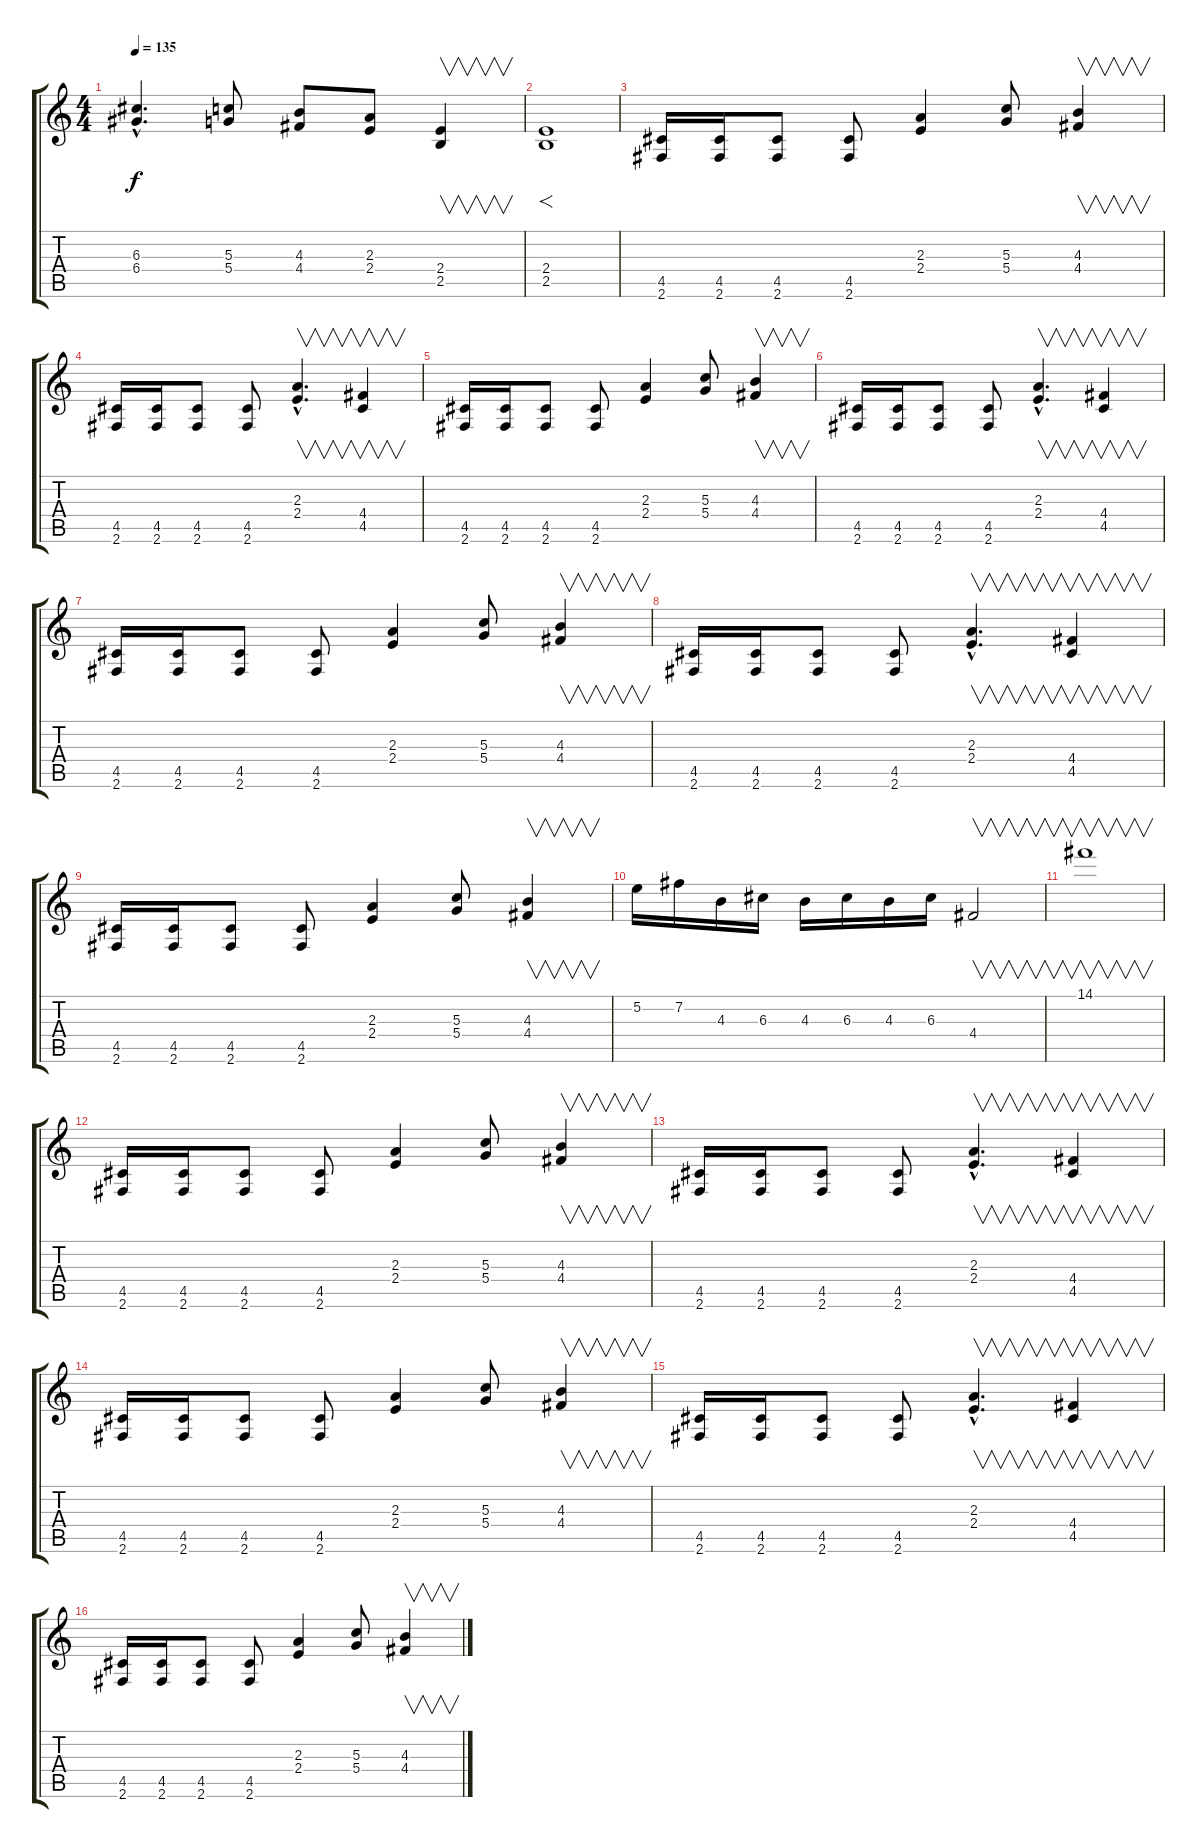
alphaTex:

\track "" {instrument distortionguitar}
\staff {score tabs}
\tuning (E4 B3 G3 D3 A2 E2) {hide}
\ts (4 4)
\tempo 135
\clef g2
\ks c
(6.3{hac} 6.4{hac}).4{d dy f} (5.3 5.4).8 (4.3 4.4).8 (2.3 2.4).8 (2.4 2.5).4{v} |
(2.4 2.5).1{f} |
(4.5 2.6).16 (4.5 2.6).16 (4.5 2.6).8 (4.5 2.6).8 (2.3 2.4).4 (5.3 5.4).8 (4.3 4.4).4{v} |
(4.5 2.6).16 (4.5 2.6).16 (4.5 2.6).8 (4.5 2.6).8 (2.3{hac} 2.4{hac}).4{v d} (4.4 4.5).4{v} |
(4.5 2.6).16 (4.5 2.6).16 (4.5 2.6).8 (4.5 2.6).8 (2.3 2.4).4 (5.3 5.4).8 (4.3 4.4).4{v} |
(4.5 2.6).16 (4.5 2.6).16 (4.5 2.6).8 (4.5 2.6).8 (2.3{hac} 2.4{hac}).4{v d} (4.4 4.5).4{v} |
(4.5 2.6).16 (4.5 2.6).16 (4.5 2.6).8 (4.5 2.6).8 (2.3 2.4).4 (5.3 5.4).8 (4.3 4.4).4{v} |
(4.5 2.6).16 (4.5 2.6).16 (4.5 2.6).8 (4.5 2.6).8 (2.3{hac} 2.4{hac}).4{v d} (4.4 4.5).4{v} |
(4.5 2.6).16 (4.5 2.6).16 (4.5 2.6).8 (4.5 2.6).8 (2.3 2.4).4 (5.3 5.4).8 (4.3 4.4).4{v} |
5.2.16 7.2.16 4.3.16 6.3.16 4.3.16 6.3.16 4.3.16 6.3.16 4.4.2{v} |
14.1.1{v} |
(4.5 2.6).16 (4.5 2.6).16 (4.5 2.6).8 (4.5 2.6).8 (2.3 2.4).4 (5.3 5.4).8 (4.3 4.4).4{v} |
(4.5 2.6).16 (4.5 2.6).16 (4.5 2.6).8 (4.5 2.6).8 (2.3{hac} 2.4{hac}).4{v d} (4.4 4.5).4{v} |
(4.5 2.6).16 (4.5 2.6).16 (4.5 2.6).8 (4.5 2.6).8 (2.3 2.4).4 (5.3 5.4).8 (4.3 4.4).4{v} |
(4.5 2.6).16 (4.5 2.6).16 (4.5 2.6).8 (4.5 2.6).8 (2.3{hac} 2.4{hac}).4{v d} (4.4 4.5).4{v} |
(4.5 2.6).16 (4.5 2.6).16 (4.5 2.6).8 (4.5 2.6).8 (2.3 2.4).4 (5.3 5.4).8 (4.3 4.4).4{v}
